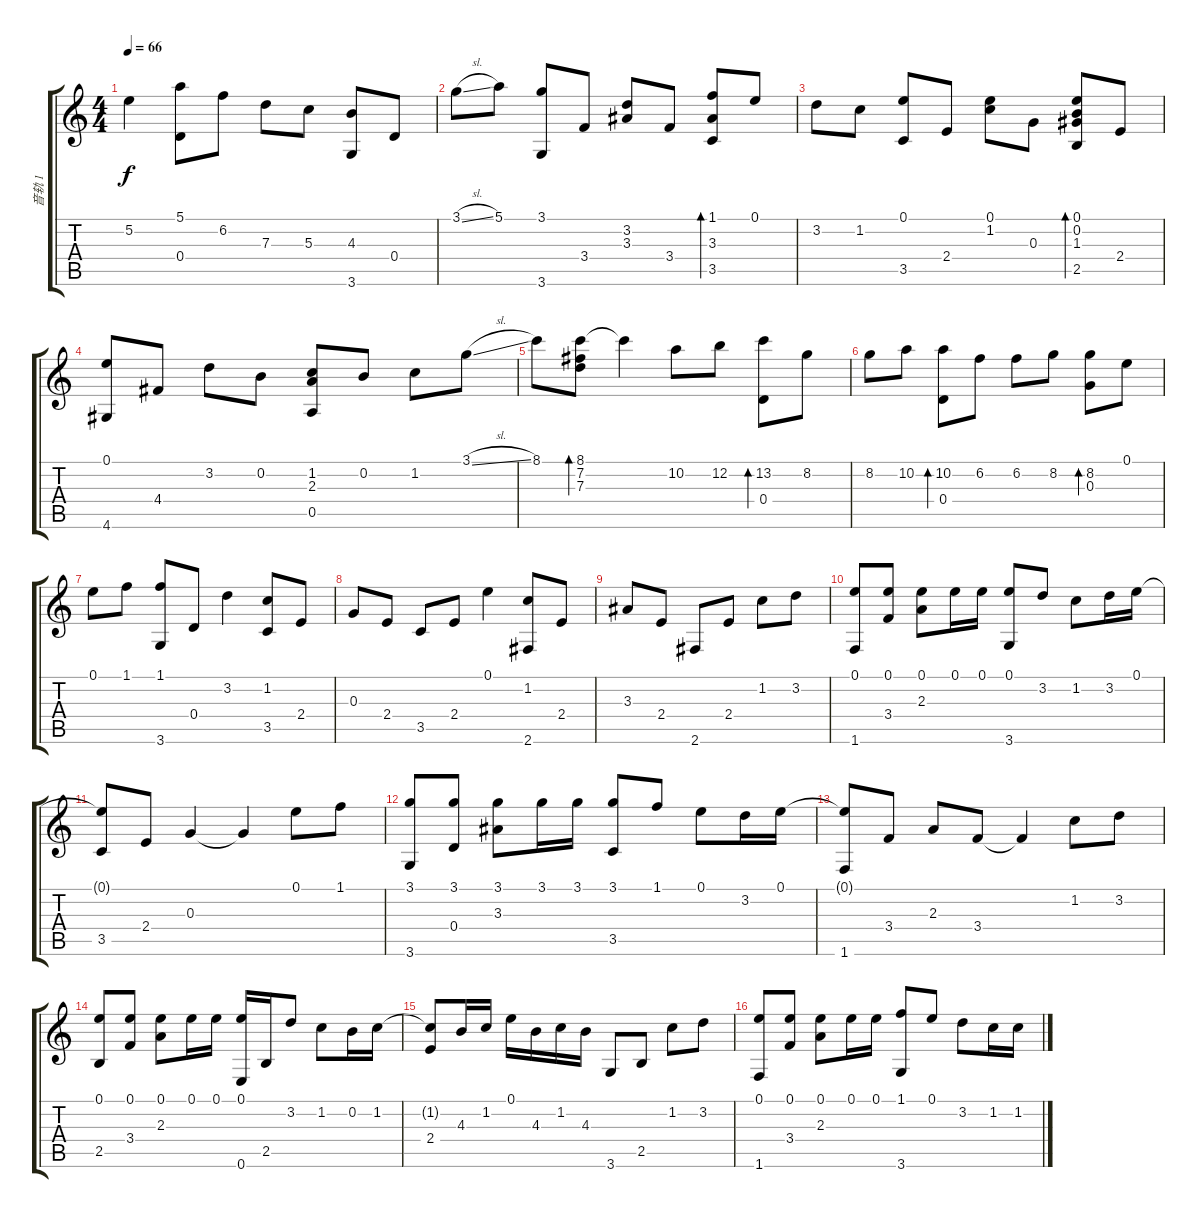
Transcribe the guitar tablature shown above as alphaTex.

\track ("音轨 1" "音轨 1") {instrument acousticguitarsteel}
\staff {score tabs}
\tuning (E4 B3 G3 D3 A2 E2) {hide}
\ts (4 4)
\tempo 66
\clef g2
\ks c
5.2.4{dy f} (5.1 0.4).8 6.2.8 7.3.8 5.3.8 (4.3 3.6).8 0.4.8 |
3.1{sl}.8 5.1.8 (3.1 3.6).8 3.4.8 (3.2 3.3).8 3.4.8 (1.1 3.3 3.5).8{bd 60} 0.1.8 |
3.2.8 1.2.8 (0.1 3.5).8 2.4.8 (0.1 1.2).8 0.3.8 (0.1 0.2 1.3 2.5).8{bd 60} 2.4.8 |
(0.1 4.6).8 4.4.8 3.2.8 0.2.8 (1.2 2.3 0.5).8 0.2.8 1.2.8 3.1{sl}.8 |
8.1.8 (8.1 7.2 7.3).8{bd 60} 8.1{t}.4 10.2.8 12.2.8 (13.2 0.4).8{bd 60} 8.2.8 |
8.2.8 10.2.8 (10.2 0.4).8{bd 60} 6.2.8 6.2.8 8.2.8 (8.2 0.3).8{bd 60} 0.1.8 |
0.1.8 1.1.8 (1.1 3.6).8 0.4.8 3.2.4 (1.2 3.5).8 2.4.8 |
0.3.8 2.4.8 3.5.8 2.4.8 0.1.4 (1.2 2.6).8 2.4.8 |
3.3.8 2.4.8 2.6.8 2.4.8 1.2.8 3.2.8 |
(0.1 1.6).8 (0.1 3.4).8 (0.1 2.3).8 0.1.16 0.1.16 (0.1 3.6).8 3.2.8 1.2.8 3.2.16 0.1.16 |
(0.1{t} 3.5).8 2.4.8 0.3.4 0.3{t}.4 0.1.8 1.1.8 |
(3.1 3.6).8 (3.1 0.4).8 (3.1 3.3).8 3.1.16 3.1.16 (3.1 3.5).8 1.1.8 0.1.8 3.2.16 0.1.16 |
(0.1{t} 1.6).8 3.4.8 2.3.8 3.4.8 3.4{t}.4 1.2.8 3.2.8 |
(0.1 2.5).8 (0.1 3.4).8 (0.1 2.3).8 0.1.16 0.1.16 (0.1 0.6).16 2.5.16 3.2.8 1.2.8 0.2.16 1.2.16 |
(1.2{t} 2.4).8 4.3.16 1.2.16 0.1.16 4.3.16 1.2.16 4.3.16 3.6.8 2.5.8 1.2.8 3.2.8 |
(0.1 1.6).8 (0.1 3.4).8 (0.1 2.3).8 0.1.16 0.1.16 (1.1 3.6).8 0.1.8 3.2.8 1.2.16 1.2.16
